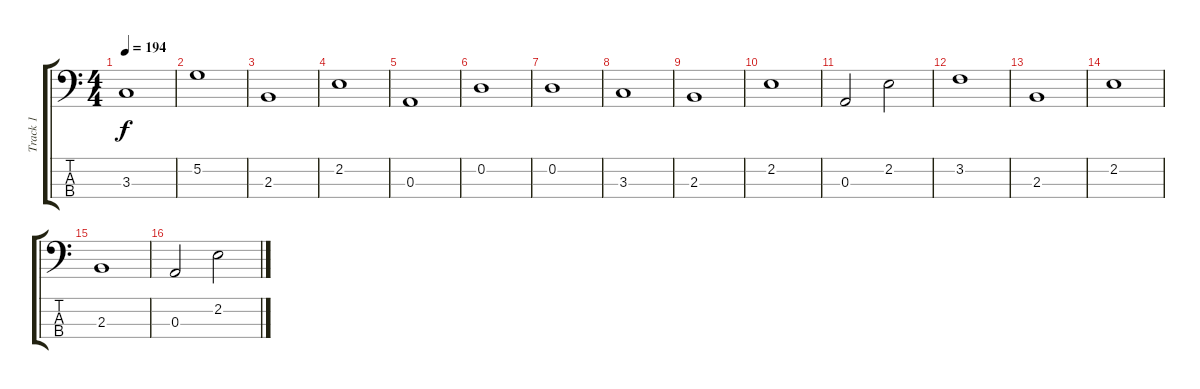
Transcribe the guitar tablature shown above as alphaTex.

\track ("Track 1" "Track 1") {instrument electricbasspick}
\staff {score tabs}
\tuning (G2 D2 A1 E1) {hide}
\ts (4 4)
\tempo 194
\clef f4
\ks c
3.3.1{dy f} |
5.2.1 |
2.3.1 |
2.2.1 |
0.3.1 |
0.2.1 |
0.2.1 |
3.3.1 |
2.3.1 |
2.2.1 |
0.3.2 2.2.2 |
3.2.1 |
2.3.1 |
2.2.1 |
2.3.1 |
0.3.2 2.2.2
